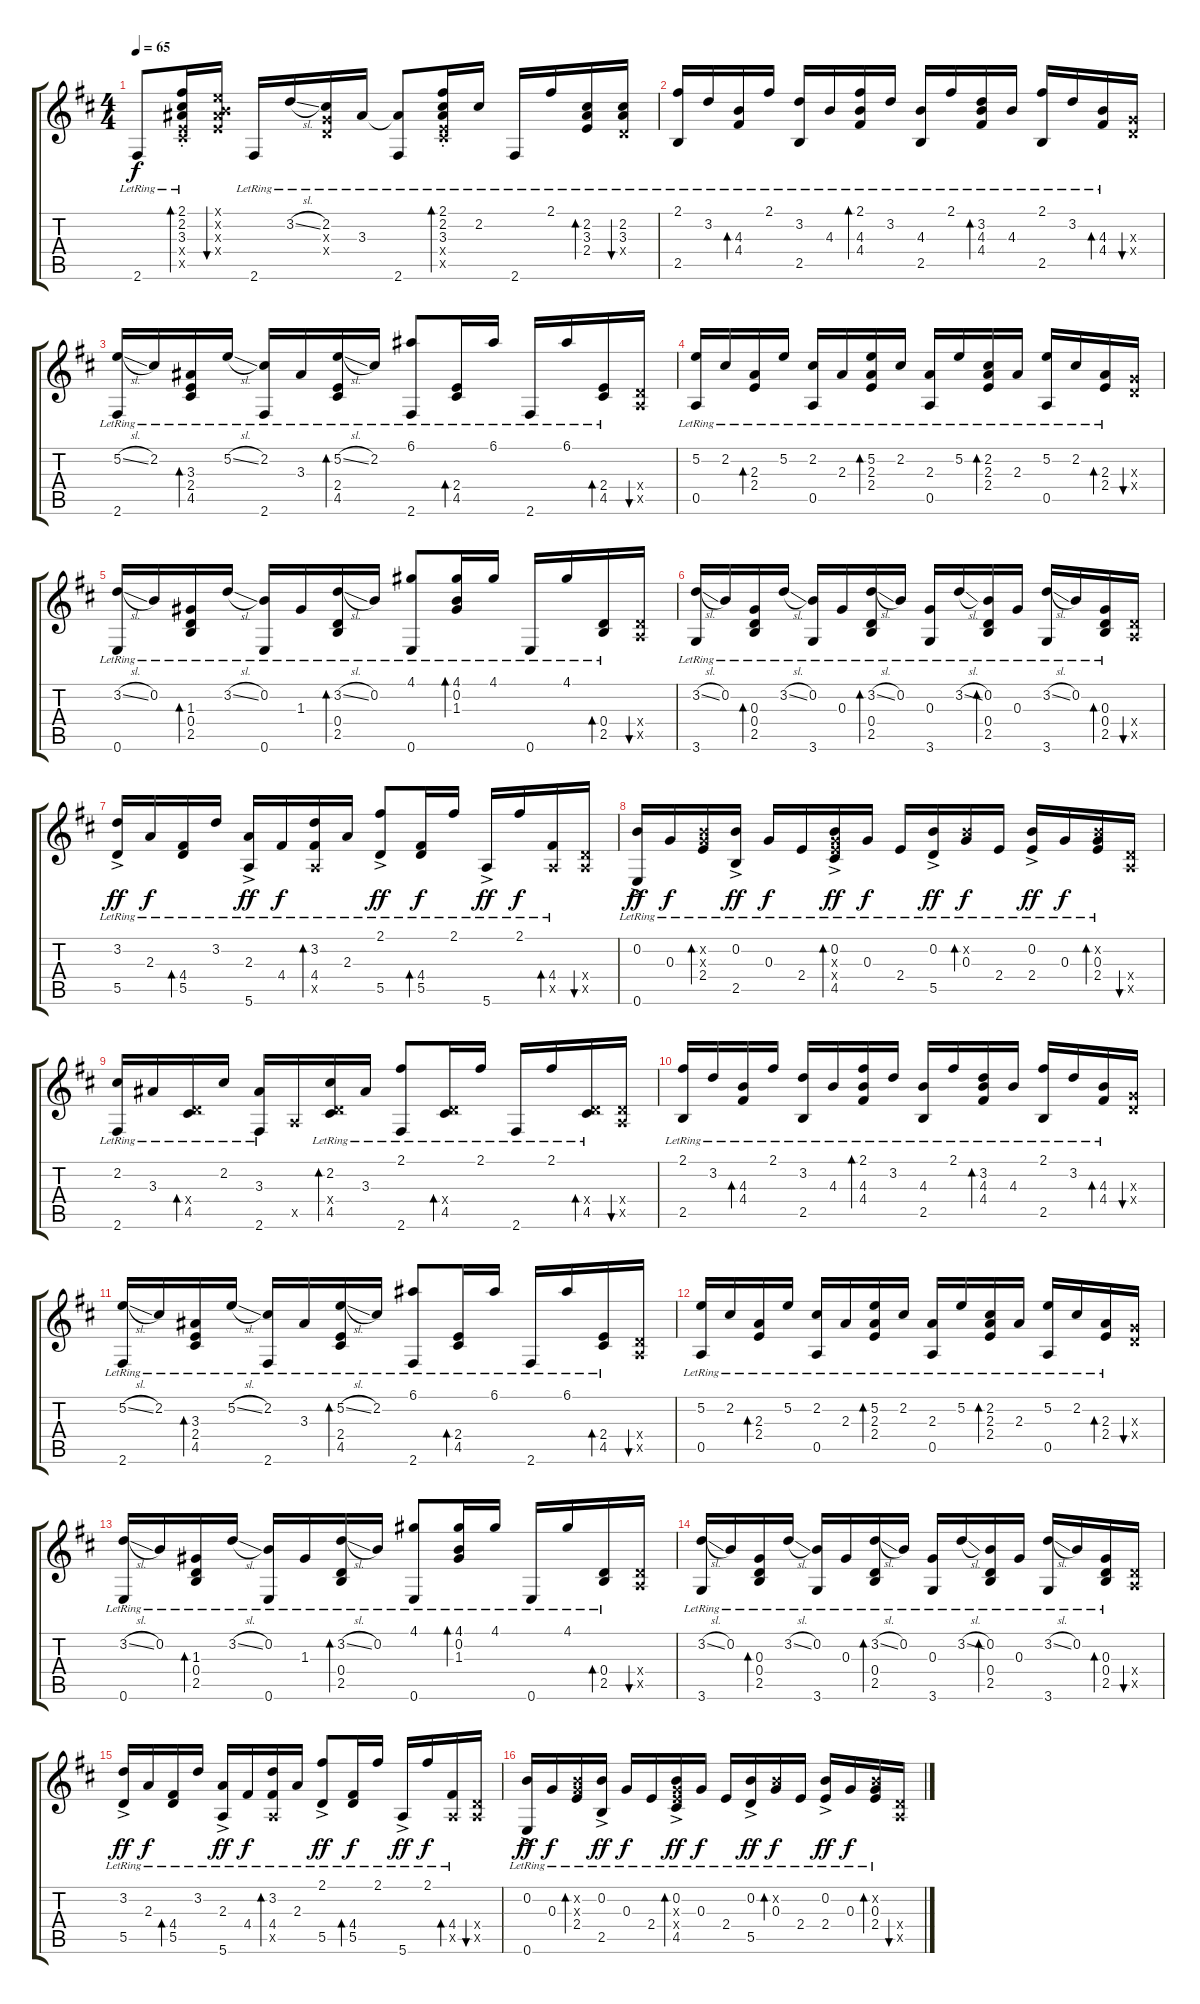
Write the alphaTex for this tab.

\track "" {instrument acousticguitarnylon}
\staff {score tabs}
\tuning (E4 B3 G3 D3 A2 E2) {hide}
\ts (4 4)
\tempo 65
\clef g2
\ks d
2.6{lr}.8{dy f} (2.1{lr} 2.2{st lr} 3.3{st lr} 2.4{x} 4.5{x}).16{bd 30} (0.1{x} 0.2{x} 3.3{x} 2.4{x}).16{bu 30} 2.6{lr}.16 3.2{sl lr}.16 (2.2{lr} 0.3{x} 0.4{x}).16 3.3{lr}.16 (3.3{t} 2.6{lr}).8 (2.1{lr} 2.2{st lr} 3.3{st lr} 2.4{x} 4.5{x}).16{bd 30} 2.2{lr}.16 2.6{lr}.16 2.1{lr}.16 (2.2{lr} 3.3{lr} 2.4{lr}).16{bd 30} (2.2{lr} 3.3{lr} 0.4{x}).16{bu 30} |
(2.1{lr} 2.5{lr}).16 3.2{lr}.16 (4.3{lr} 4.4{lr}).16{bd 30} 2.1{lr}.16 (3.2{lr} 2.5{lr}).16 4.3{lr}.16 (2.1{lr} 4.3{lr} 4.4{lr}).16{bd 30} 3.2{lr}.16 (4.3{lr} 2.5{lr}).16 2.1{lr}.16 (3.2{lr} 4.3{lr} 4.4{lr}).16{bd 30} 4.3{lr}.16 (2.1{lr} 2.5{lr}).16 3.2{lr}.16 (4.3{lr} 4.4{lr}).16{bd 30} (0.3{x} 0.4{x}).16{bu 30} |
(5.2{sl lr} 2.6{lr}).16 2.2{lr}.16 (3.3{lr} 2.4{lr} 4.5{lr}).16{bd 30} 5.2{sl lr}.16 (2.2{lr} 2.6{lr}).16 3.3{lr}.16 (5.2{sl lr} 2.4{lr} 4.5{lr}).16{bd 30} 2.2{lr}.16 (6.1{lr} 2.6{lr}).8 (2.4{lr} 4.5{lr}).16{bd 30} 6.1{lr}.16 2.6{lr}.16 6.1{lr}.16 (2.4{lr} 4.5{lr}).16{bd 30} (0.4{x} 0.5{x}).16{bu 30} |
(5.2{lr} 0.5{lr}).16 2.2{lr}.16 (2.3{lr} 2.4{lr}).16{bd 30} 5.2{lr}.16 (2.2{lr} 0.5{lr}).16 2.3{lr}.16 (5.2{lr} 2.3{lr} 2.4{lr}).16{bd 30} 2.2{lr}.16 (2.3{lr} 0.5{lr}).16 5.2{lr}.16 (2.2{lr} 2.3{lr} 2.4{lr}).16{bd 30} 2.3{lr}.16 (5.2{lr} 0.5{lr}).16 2.2{lr}.16 (2.3{lr} 2.4{lr}).16{bd 30} (0.3{x} 0.4{x}).16{bu 30} |
(3.2{sl lr} 0.6{lr}).16 0.2{lr}.16 (1.3{lr} 0.4{lr} 2.5{lr}).16{bd 30} 3.2{sl lr}.16 (0.2{lr} 0.6{lr}).16 1.3{lr}.16 (3.2{sl lr} 0.4{lr} 2.5{lr}).16{bd 30} 0.2{lr}.16 (4.1{lr} 0.6{lr}).8 (4.1{lr} 0.2{lr} 1.3{lr}).16{bd 30} 4.1{lr}.16 0.6{lr}.16 4.1{lr}.16 (0.4{lr} 2.5{lr}).16{bd 30} (0.4{x} 0.5{x}).16{bu 30} |
(3.2{sl lr} 3.6{lr}).16 0.2{lr}.16 (0.3{lr} 0.4{lr} 2.5{lr}).16{bd 30} 3.2{sl lr}.16 (0.2{lr} 3.6{lr}).16 0.3{lr}.16 (3.2{sl lr} 0.4{lr} 2.5{lr}).16{bd 30} 0.2{lr}.16 (0.3{lr} 3.6{lr}).16 3.2{sl lr}.16 (0.2{lr} 0.4{lr} 2.5{lr}).16{bd 30} 0.3{lr}.16 (3.2{sl lr} 3.6{lr}).16 0.2{lr}.16 (0.3{lr} 0.4{lr} 2.5{lr}).16{bd 30} (0.4{x} 0.5{x}).16{bu 30} |
(3.2{lr} 5.5{ac lr}).16{dy ff} 2.3{lr}.16{dy f} (4.4{lr} 5.5{lr}).16{bd 30} 3.2{lr}.16 (2.3{lr} 5.6{ac lr}).16{dy ff} 4.4{lr}.16{dy f} (3.2{lr} 4.4{lr} 0.5{x}).16{bd 30} 2.3{lr}.16 (2.1{lr} 5.5{ac lr}).8{dy ff} (4.4{lr} 5.5{lr}).16{bd 30 dy f} 2.1{lr}.16 5.6{ac lr}.16{dy ff} 2.1{lr}.16{dy f} (4.4{lr} 0.5{x}).16{bd 30} (0.4{x} 0.5{x}).16{bu 30} |
(0.2{lr} 0.6{ac lr}).16{dy ff} 0.3{lr}.16{dy f} (0.2{x} 0.3{x} 2.4{lr}).16{bd 30} (0.2{lr} 2.5{ac lr}).16{dy ff} 0.3{lr}.16{dy f} 2.4{lr}.16 (0.2{lr} 0.3{x} 2.4{x} 4.5{ac lr}).16{bd 30 dy ff} 0.3{lr}.16{dy f} 2.4{lr}.16 (0.2{lr} 5.5{ac lr}).16{dy ff} (0.2{x} 0.3{lr}).16{bd 30 dy f} 2.4{lr}.16 (0.2{lr} 2.4{ac lr}).16{dy ff} 0.3{lr}.16{dy f} (0.2{x} 0.3{lr} 2.4{lr}).16{bd 30} (0.4{x} 0.5{x}).16{bu 30} |
(2.2{lr} 2.6{lr}).16 3.3{lr}.16 (0.4{x} 4.5{lr}).16{bd 30} 2.2{lr}.16 (3.3{lr} 2.6{lr}).16 0.5{x}.16 (2.2{lr} 0.4{x} 4.5{lr}).16{bd 30} 3.3{lr}.16 (2.1{lr} 2.6{lr}).8 (0.4{x} 4.5{lr}).16{bd 30} 2.1{lr}.16 2.6{lr}.16 2.1{lr}.16 (0.4{x} 4.5{lr}).16{bd 30} (0.4{x} 0.5{x}).16{bu 30} |
(2.1{lr} 2.5{lr}).16 3.2{lr}.16 (4.3{lr} 4.4{lr}).16{bd 30} 2.1{lr}.16 (3.2{lr} 2.5{lr}).16 4.3{lr}.16 (2.1{lr} 4.3{lr} 4.4{lr}).16{bd 30} 3.2{lr}.16 (4.3{lr} 2.5{lr}).16 2.1{lr}.16 (3.2{lr} 4.3{lr} 4.4{lr}).16{bd 30} 4.3{lr}.16 (2.1{lr} 2.5{lr}).16 3.2{lr}.16 (4.3{lr} 4.4{lr}).16{bd 30} (0.3{x} 0.4{x}).16{bu 30} |
(5.2{sl lr} 2.6{lr}).16 2.2{lr}.16 (3.3{lr} 2.4{lr} 4.5{lr}).16{bd 30} 5.2{sl lr}.16 (2.2{lr} 2.6{lr}).16 3.3{lr}.16 (5.2{sl lr} 2.4{lr} 4.5{lr}).16{bd 30} 2.2{lr}.16 (6.1{lr} 2.6{lr}).8 (2.4{lr} 4.5{lr}).16{bd 30} 6.1{lr}.16 2.6{lr}.16 6.1{lr}.16 (2.4{lr} 4.5{lr}).16{bd 30} (0.4{x} 0.5{x}).16{bu 30} |
(5.2{lr} 0.5{lr}).16 2.2{lr}.16 (2.3{lr} 2.4{lr}).16{bd 30} 5.2{lr}.16 (2.2{lr} 0.5{lr}).16 2.3{lr}.16 (5.2{lr} 2.3{lr} 2.4{lr}).16{bd 30} 2.2{lr}.16 (2.3{lr} 0.5{lr}).16 5.2{lr}.16 (2.2{lr} 2.3{lr} 2.4{lr}).16{bd 30} 2.3{lr}.16 (5.2{lr} 0.5{lr}).16 2.2{lr}.16 (2.3{lr} 2.4{lr}).16{bd 30} (0.3{x} 0.4{x}).16{bu 30} |
(3.2{sl lr} 0.6{lr}).16 0.2{lr}.16 (1.3{lr} 0.4{lr} 2.5{lr}).16{bd 30} 3.2{sl lr}.16 (0.2{lr} 0.6{lr}).16 1.3{lr}.16 (3.2{sl lr} 0.4{lr} 2.5{lr}).16{bd 30} 0.2{lr}.16 (4.1{lr} 0.6{lr}).8 (4.1{lr} 0.2{lr} 1.3{lr}).16{bd 30} 4.1{lr}.16 0.6{lr}.16 4.1{lr}.16 (0.4{lr} 2.5{lr}).16{bd 30} (0.4{x} 0.5{x}).16{bu 30} |
(3.2{sl lr} 3.6{lr}).16 0.2{lr}.16 (0.3{lr} 0.4{lr} 2.5{lr}).16{bd 30} 3.2{sl lr}.16 (0.2{lr} 3.6{lr}).16 0.3{lr}.16 (3.2{sl lr} 0.4{lr} 2.5{lr}).16{bd 30} 0.2{lr}.16 (0.3{lr} 3.6{lr}).16 3.2{sl lr}.16 (0.2{lr} 0.4{lr} 2.5{lr}).16{bd 30} 0.3{lr}.16 (3.2{sl lr} 3.6{lr}).16 0.2{lr}.16 (0.3{lr} 0.4{lr} 2.5{lr}).16{bd 30} (0.4{x} 0.5{x}).16{bu 30} |
(3.2{lr} 5.5{ac lr}).16{dy ff} 2.3{lr}.16{dy f} (4.4{lr} 5.5{lr}).16{bd 30} 3.2{lr}.16 (2.3{lr} 5.6{ac lr}).16{dy ff} 4.4{lr}.16{dy f} (3.2{lr} 4.4{lr} 0.5{x}).16{bd 30} 2.3{lr}.16 (2.1{lr} 5.5{ac lr}).8{dy ff} (4.4{lr} 5.5{lr}).16{bd 30 dy f} 2.1{lr}.16 5.6{ac lr}.16{dy ff} 2.1{lr}.16{dy f} (4.4{lr} 0.5{x}).16{bd 30} (0.4{x} 0.5{x}).16{bu 30} |
(0.2{lr} 0.6{ac lr}).16{dy ff} 0.3{lr}.16{dy f} (0.2{x} 0.3{x} 2.4{lr}).16{bd 30} (0.2{lr} 2.5{ac lr}).16{dy ff} 0.3{lr}.16{dy f} 2.4{lr}.16 (0.2{lr} 0.3{x} 2.4{x} 4.5{ac lr}).16{bd 30 dy ff} 0.3{lr}.16{dy f} 2.4{lr}.16 (0.2{lr} 5.5{ac lr}).16{dy ff} (0.2{x} 0.3{lr}).16{bd 30 dy f} 2.4{lr}.16 (0.2{lr} 2.4{ac lr}).16{dy ff} 0.3{lr}.16{dy f} (0.2{x} 0.3{lr} 2.4{lr}).16{bd 30} (0.4{x} 0.5{x}).16{bu 30}
